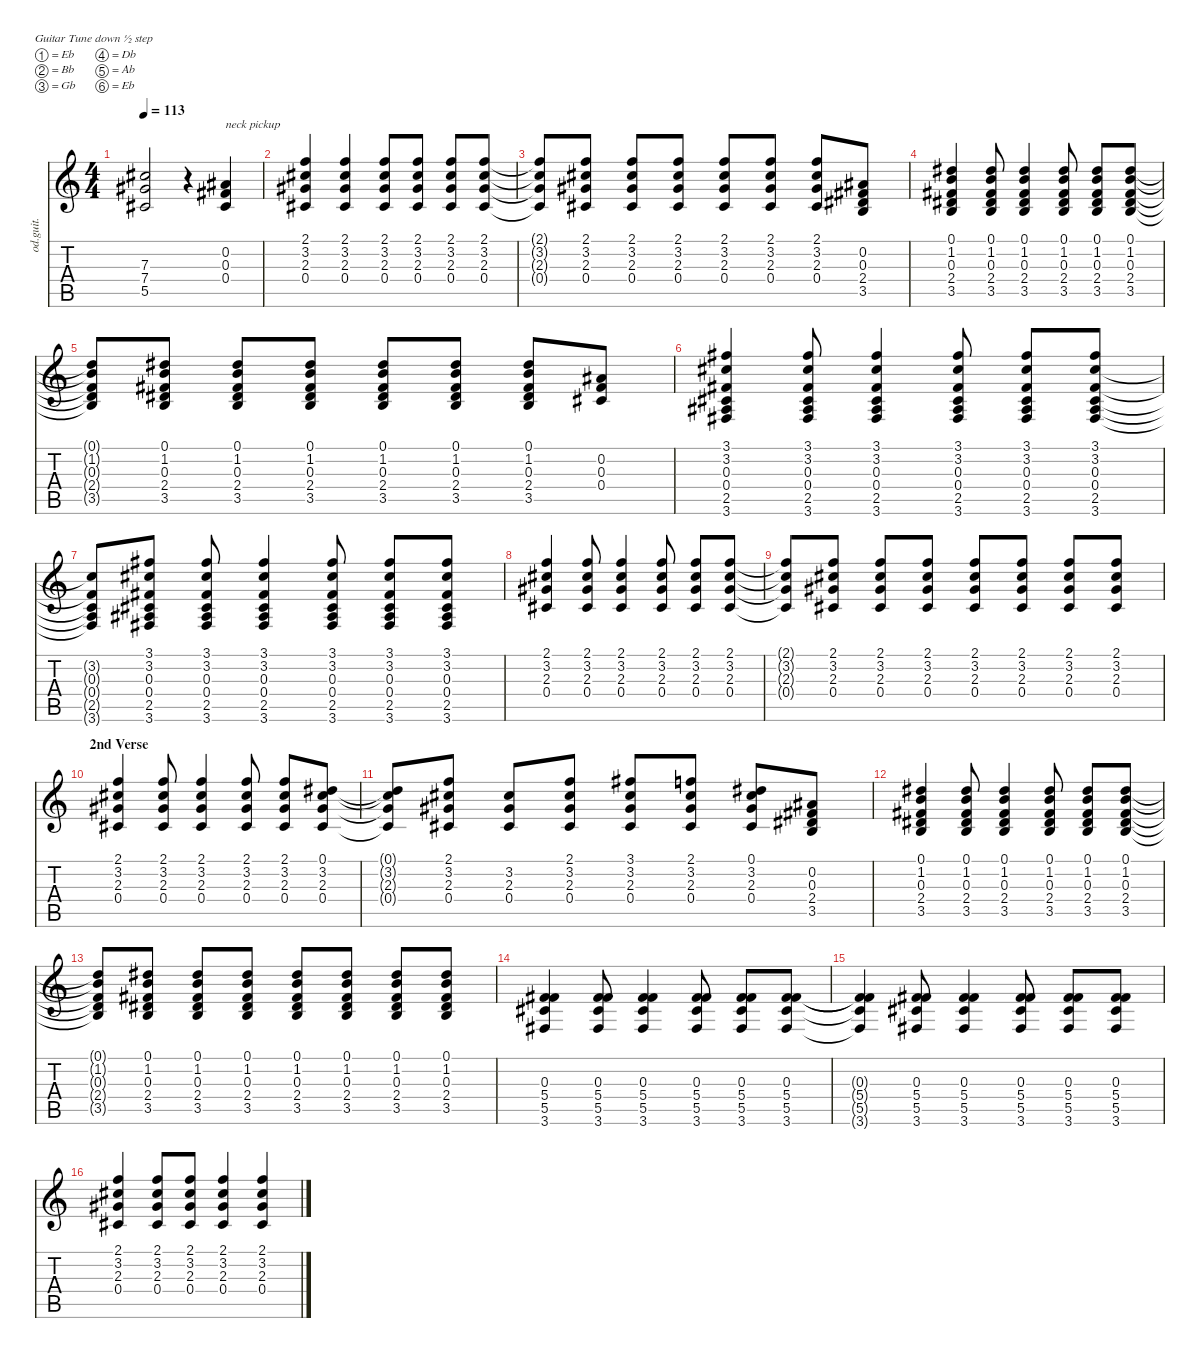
\defaultSystemsLayout 4
\hideDynamics
\bracketExtendMode nobrackets
\otherSystemsTrackNameOrientation horizontal
\track ("Guitar 2 (Izzy)" "od.guit.") {instrument overdrivenguitar}
\staff {score tabs}
\tuning (Eb4 Bb3 Gb3 Db3 Ab2 Eb2)
\ts (4 4)
\tempo 113
\clef g2
\ks c
(7.3{t acc #} 7.4{t acc #} 5.5{t acc #}).2{dy f} r.4 (0.2{acc #} 0.3{acc #} 0.4{acc #}).4{txt "neck pickup"} |
(2.1 3.2{acc #} 2.3{acc #} 0.4{acc #}).4 (2.1 3.2{acc #} 2.3{acc #} 0.4{acc #}).4 (2.1 3.2{acc #} 2.3{acc #} 0.4{acc #}).8 (2.1 3.2{acc #} 2.3{acc #} 0.4{acc #}).8 (2.1 3.2{acc #} 2.3{acc #} 0.4{acc #}).8 (2.1 3.2{acc #} 2.3{acc #} 0.4{acc #}).8 |
(2.1{t} 3.2{t acc #} 2.3{t acc #} 0.4{t acc #}).8 (2.1 3.2{acc #} 2.3{acc #} 0.4{acc #}).8 (2.1 3.2{acc #} 2.3{acc #} 0.4{acc #}).8 (2.1 3.2{acc #} 2.3{acc #} 0.4{acc #}).8 (2.1 3.2{acc #} 2.3{acc #} 0.4{acc #}).8 (2.1 3.2{acc #} 2.3{acc #} 0.4{acc #}).8 (2.1 3.2{acc #} 2.3{acc #} 0.4{acc #}).8 (0.2{acc #} 0.3{acc #} 2.4{acc #} 3.5).8 |
(0.1{acc #} 1.2 0.3{acc #} 2.4{acc #} 3.5).4 (0.1{acc #} 1.2 0.3{acc #} 2.4{acc #} 3.5).8 (0.1{acc #} 1.2 0.3{acc #} 2.4{acc #} 3.5).4 (0.1{acc #} 1.2 0.3{acc #} 2.4{acc #} 3.5).8 (0.1{acc #} 1.2 0.3{acc #} 2.4{acc #} 3.5).8 (0.1{acc #} 1.2 0.3{acc #} 2.4{acc #} 3.5).8 |
(0.1{t acc #} 1.2{t} 0.3{t acc #} 2.4{t acc #} 3.5{t}).8 (0.1{acc #} 1.2 0.3{acc #} 2.4{acc #} 3.5).8 (0.1{acc #} 1.2 0.3{acc #} 2.4{acc #} 3.5).8 (0.1{acc #} 1.2 0.3{acc #} 2.4{acc #} 3.5).8 (0.1{acc #} 1.2 0.3{acc #} 2.4{acc #} 3.5).8 (0.1{acc #} 1.2 0.3{acc #} 2.4{acc #} 3.5).8 (0.1{acc #} 1.2 0.3{acc #} 2.4{acc #} 3.5).8 (0.2{acc #} 0.3{acc #} 0.4{acc #}).8 |
(3.1{acc #} 3.2{acc #} 0.3{acc #} 0.4{acc #} 2.5{acc #} 3.6{acc #}).4 (3.1{acc #} 3.2{acc #} 0.3{acc #} 0.4{acc #} 2.5{acc #} 3.6{acc #}).8 (3.1{acc #} 3.2{acc #} 0.3{acc #} 0.4{acc #} 2.5{acc #} 3.6{acc #}).4 (3.1{acc #} 3.2{acc #} 0.3{acc #} 0.4{acc #} 2.5{acc #} 3.6{acc #}).8 (3.1{acc #} 3.2{acc #} 0.3{acc #} 0.4{acc #} 2.5{acc #} 3.6{acc #}).8 (3.1{acc #} 3.2{acc #} 0.3{acc #} 0.4{acc #} 2.5{acc #} 3.6{acc #}).8 |
(3.2{t acc #} 0.3{t acc #} 0.4{t acc #} 2.5{t acc #} 3.6{t acc #}).8 (3.1{acc #} 3.2{acc #} 0.3{acc #} 0.4{acc #} 2.5{acc #} 3.6{acc #}).8 (3.1{acc #} 3.2{acc #} 0.3{acc #} 0.4{acc #} 2.5{acc #} 3.6{acc #}).8 (3.1{acc #} 3.2{acc #} 0.3{acc #} 0.4{acc #} 2.5{acc #} 3.6{acc #}).4 (3.1{acc #} 3.2{acc #} 0.3{acc #} 0.4{acc #} 2.5{acc #} 3.6{acc #}).8 (3.1{acc #} 3.2{acc #} 0.3{acc #} 0.4{acc #} 2.5{acc #} 3.6{acc #}).8 (3.1{acc #} 3.2{acc #} 0.3{acc #} 0.4{acc #} 2.5{acc #} 3.6{acc #}).8 |
(2.1 3.2{acc #} 2.3{acc #} 0.4{acc #}).4 (2.1 3.2{acc #} 2.3{acc #} 0.4{acc #}).8 (2.1 3.2{acc #} 2.3{acc #} 0.4{acc #}).4 (2.1 3.2{acc #} 2.3{acc #} 0.4{acc #}).8 (2.1 3.2{acc #} 2.3{acc #} 0.4{acc #}).8 (2.1 3.2{acc #} 2.3{acc #} 0.4{acc #}).8 |
(2.1{t} 3.2{t acc #} 2.3{t acc #} 0.4{t acc #}).8 (2.1 3.2{acc #} 2.3{acc #} 0.4{acc #}).8 (2.1 3.2{acc #} 2.3{acc #} 0.4{acc #}).8 (2.1 3.2{acc #} 2.3{acc #} 0.4{acc #}).8 (2.1 3.2{acc #} 2.3{acc #} 0.4{acc #}).8 (2.1 3.2{acc #} 2.3{acc #} 0.4{acc #}).8 (2.1 3.2{acc #} 2.3{acc #} 0.4{acc #}).8 (2.1 3.2{acc #} 2.3{acc #} 0.4{acc #}).8 |
\section ("" "2nd Verse")
(2.1 3.2{acc #} 2.3{acc #} 0.4{acc #}).4 (2.1 3.2{acc #} 2.3{acc #} 0.4{acc #}).8 (2.1 3.2{acc #} 2.3{acc #} 0.4{acc #}).4 (2.1 3.2{acc #} 2.3{acc #} 0.4{acc #}).8 (2.1 3.2{acc #} 2.3{acc #} 0.4{acc #}).8 (0.1{acc #} 3.2{acc #} 2.3{acc #} 0.4{acc #}).8 |
(0.1{t acc #} 3.2{t acc #} 2.3{t acc #} 0.4{t acc #}).8 (2.1 3.2{acc #} 2.3{acc #} 0.4{acc #}).8 (3.2{acc #} 2.3{acc #} 0.4{acc #}).8 (2.1 3.2{acc #} 2.3{acc #} 0.4{acc #}).8 (3.1{acc #} 3.2{acc #} 2.3{acc #} 0.4{acc #}).8 (2.1 3.2{acc #} 2.3{acc #} 0.4{acc #}).8 (0.1{acc #} 3.2{acc #} 2.3{acc #} 0.4{acc #}).8 (0.2{acc #} 0.3{acc #} 2.4{acc #} 3.5).8 |
(0.1{acc #} 1.2 0.3{acc #} 2.4{acc #} 3.5).4 (0.1{acc #} 1.2 0.3{acc #} 2.4{acc #} 3.5).8 (0.1{acc #} 1.2 0.3{acc #} 2.4{acc #} 3.5).4 (0.1{acc #} 1.2 0.3{acc #} 2.4{acc #} 3.5).8 (0.1{acc #} 1.2 0.3{acc #} 2.4{acc #} 3.5).8 (0.1{acc #} 1.2 0.3{acc #} 2.4{acc #} 3.5).8 |
(0.1{t acc #} 1.2{t} 0.3{t acc #} 2.4{t acc #} 3.5{t}).8 (0.1{acc #} 1.2 0.3{acc #} 2.4{acc #} 3.5).8 (0.1{acc #} 1.2 0.3{acc #} 2.4{acc #} 3.5).8 (0.1{acc #} 1.2 0.3{acc #} 2.4{acc #} 3.5).8 (0.1{acc #} 1.2 0.3{acc #} 2.4{acc #} 3.5).8 (0.1{acc #} 1.2 0.3{acc #} 2.4{acc #} 3.5).8 (0.1{acc #} 1.2 0.3{acc #} 2.4{acc #} 3.5).8 (0.1{acc #} 1.2 0.3{acc #} 2.4{acc #} 3.5).8 |
(0.3{acc #} 5.4{acc #} 5.5{acc #} 3.6{acc #}).4 (0.3{acc #} 5.4{acc #} 5.5{acc #} 3.6{acc #}).8 (0.3{acc #} 5.4{acc #} 5.5{acc #} 3.6{acc #}).4 (0.3{acc #} 5.4{acc #} 5.5{acc #} 3.6{acc #}).8 (0.3{acc #} 5.4{acc #} 5.5{acc #} 3.6{acc #}).8 (0.3{acc #} 5.4{acc #} 5.5{acc #} 3.6{acc #}).8 |
(0.3{t acc #} 5.4{t acc #} 5.5{t acc #} 3.6{t acc #}).4 (0.3{acc #} 5.4{acc #} 5.5{acc #} 3.6{acc #}).8 (0.3{acc #} 5.4{acc #} 5.5{acc #} 3.6{acc #}).4 (0.3{acc #} 5.4{acc #} 5.5{acc #} 3.6{acc #}).8 (0.3{acc #} 5.4{acc #} 5.5{acc #} 3.6{acc #}).8 (0.3{acc #} 5.4{acc #} 5.5{acc #} 3.6{acc #}).8 |
(2.1 3.2{acc #} 2.3{acc #} 0.4{acc #}).4 (2.1 3.2{acc #} 2.3{acc #} 0.4{acc #}).8 (2.1 3.2{acc #} 2.3{acc #} 0.4{acc #}).8 (2.1 3.2{acc #} 2.3{acc #} 0.4{acc #}).4 (2.1 3.2{acc #} 2.3{acc #} 0.4{acc #}).4
